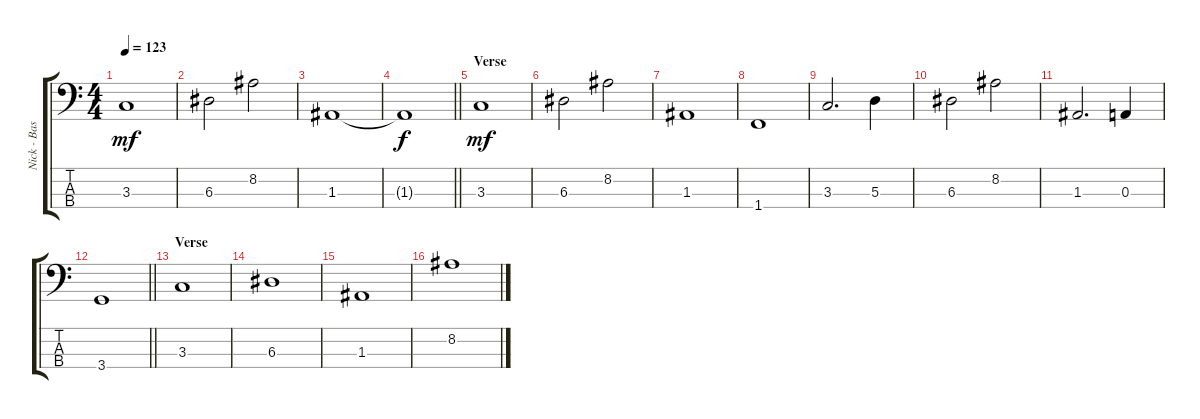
\track ("Nick - Bass" "Nick - Bas") {instrument electricbasspick}
\staff {score tabs}
\tuning (G2 D2 A1 E1) {hide}
\ts (4 4)
\tempo 123
\clef f4
\ks c
3.3.1{dy mf} |
6.3.2 8.2.2 |
1.3.1 |
\barLineRight lightlight
1.3{t}.1{dy f} |
\section ("" "Verse")
3.3.1{dy mf} |
6.3.2 8.2.2 |
1.3.1 |
1.4.1 |
3.3.2{d} 5.3.4 |
6.3.2 8.2.2 |
1.3.2{d} 0.3.4 |
\barLineRight lightlight
3.4.1 |
\section ("" "Verse")
3.3.1 |
6.3.1 |
1.3.1 |
8.2.1
